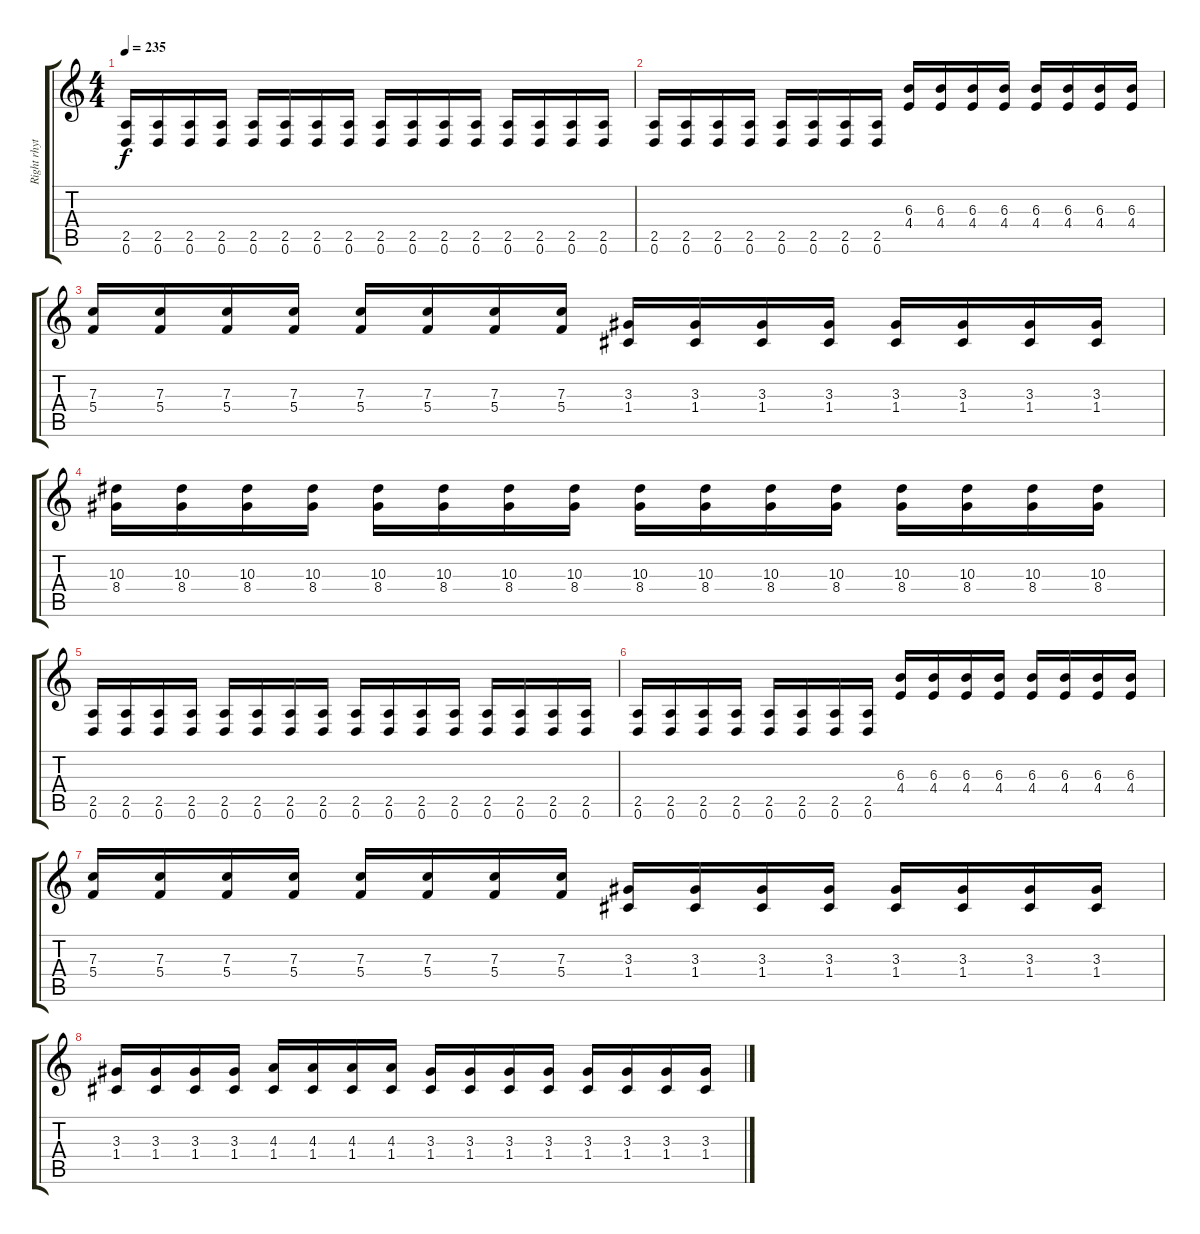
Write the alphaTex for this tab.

\track ("Right rhythm" "Right rhyt") {instrument overdrivenguitar}
\staff {score tabs}
\tuning (D4 A3 F3 C3 G2 D2) {hide}
\ts (4 4)
\tempo 235
\clef g2
\ks c
(2.5 0.6).16{dy f} (2.5 0.6).16 (2.5 0.6).16 (2.5 0.6).16 (2.5 0.6).16 (2.5 0.6).16 (2.5 0.6).16 (2.5 0.6).16 (2.5 0.6).16 (2.5 0.6).16 (2.5 0.6).16 (2.5 0.6).16 (2.5 0.6).16 (2.5 0.6).16 (2.5 0.6).16 (2.5 0.6).16 |
(2.5 0.6).16 (2.5 0.6).16 (2.5 0.6).16 (2.5 0.6).16 (2.5 0.6).16 (2.5 0.6).16 (2.5 0.6).16 (2.5 0.6).16 (6.3 4.4).16 (6.3 4.4).16 (6.3 4.4).16 (6.3 4.4).16 (6.3 4.4).16 (6.3 4.4).16 (6.3 4.4).16 (6.3 4.4).16 |
(7.3 5.4).16 (7.3 5.4).16 (7.3 5.4).16 (7.3 5.4).16 (7.3 5.4).16 (7.3 5.4).16 (7.3 5.4).16 (7.3 5.4).16 (3.3 1.4).16 (3.3 1.4).16 (3.3 1.4).16 (3.3 1.4).16 (3.3 1.4).16 (3.3 1.4).16 (3.3 1.4).16 (3.3 1.4).16 |
(10.3 8.4).16 (10.3 8.4).16 (10.3 8.4).16 (10.3 8.4).16 (10.3 8.4).16 (10.3 8.4).16 (10.3 8.4).16 (10.3 8.4).16 (10.3 8.4).16 (10.3 8.4).16 (10.3 8.4).16 (10.3 8.4).16 (10.3 8.4).16 (10.3 8.4).16 (10.3 8.4).16 (10.3 8.4).16 |
(2.5 0.6).16 (2.5 0.6).16 (2.5 0.6).16 (2.5 0.6).16 (2.5 0.6).16 (2.5 0.6).16 (2.5 0.6).16 (2.5 0.6).16 (2.5 0.6).16 (2.5 0.6).16 (2.5 0.6).16 (2.5 0.6).16 (2.5 0.6).16 (2.5 0.6).16 (2.5 0.6).16 (2.5 0.6).16 |
(2.5 0.6).16 (2.5 0.6).16 (2.5 0.6).16 (2.5 0.6).16 (2.5 0.6).16 (2.5 0.6).16 (2.5 0.6).16 (2.5 0.6).16 (6.3 4.4).16 (6.3 4.4).16 (6.3 4.4).16 (6.3 4.4).16 (6.3 4.4).16 (6.3 4.4).16 (6.3 4.4).16 (6.3 4.4).16 |
(7.3 5.4).16 (7.3 5.4).16 (7.3 5.4).16 (7.3 5.4).16 (7.3 5.4).16 (7.3 5.4).16 (7.3 5.4).16 (7.3 5.4).16 (3.3 1.4).16 (3.3 1.4).16 (3.3 1.4).16 (3.3 1.4).16 (3.3 1.4).16 (3.3 1.4).16 (3.3 1.4).16 (3.3 1.4).16 |
(3.3 1.4).16 (3.3 1.4).16 (3.3 1.4).16 (3.3 1.4).16 (4.3 1.4).16 (4.3 1.4).16 (4.3 1.4).16 (4.3 1.4).16 (3.3 1.4).16 (3.3 1.4).16 (3.3 1.4).16 (3.3 1.4).16 (3.3 1.4).16 (3.3 1.4).16 (3.3 1.4).16 (3.3 1.4).16
